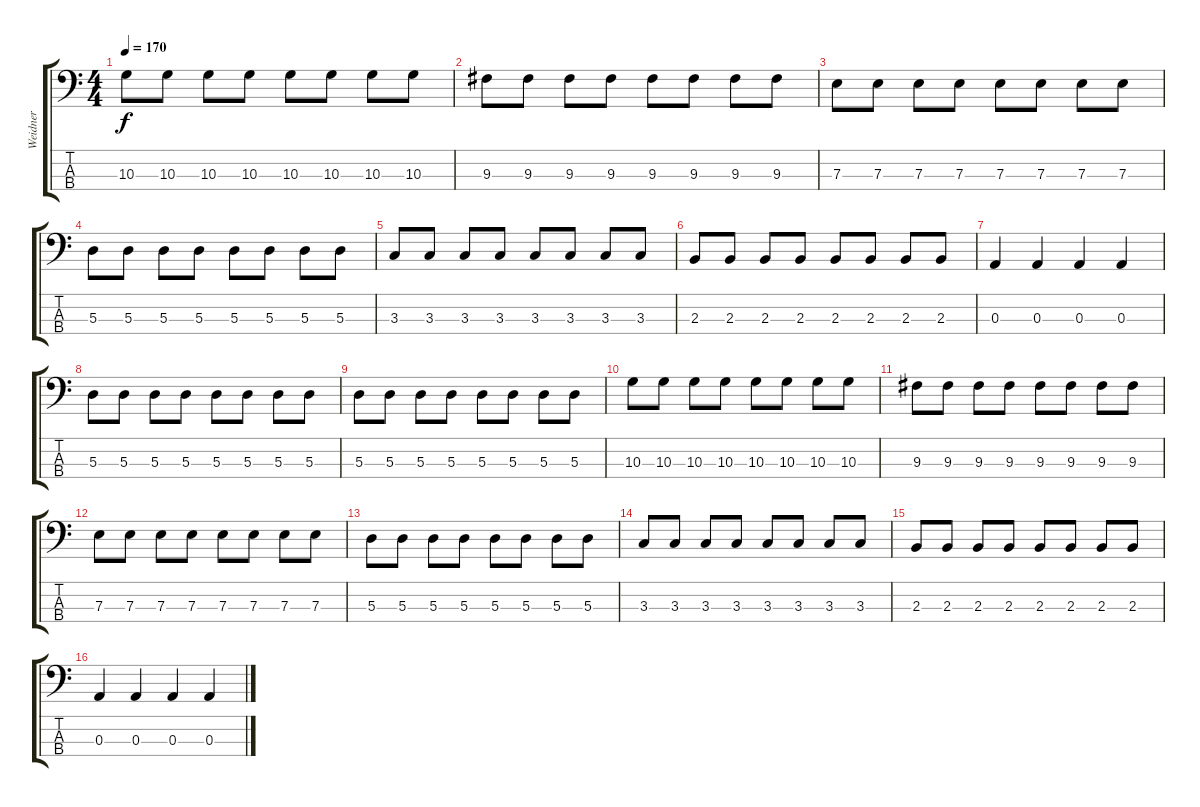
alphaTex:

\track ("Weidner" "Weidner") {instrument electricbasspick}
\staff {score tabs}
\tuning (G2 D2 A1 E1) {hide}
\ts (4 4)
\tempo 170
\clef f4
\ks c
10.3.8{dy f} 10.3.8 10.3.8 10.3.8 10.3.8 10.3.8 10.3.8 10.3.8 |
9.3.8 9.3.8 9.3.8 9.3.8 9.3.8 9.3.8 9.3.8 9.3.8 |
7.3.8 7.3.8 7.3.8 7.3.8 7.3.8 7.3.8 7.3.8 7.3.8 |
5.3.8 5.3.8 5.3.8 5.3.8 5.3.8 5.3.8 5.3.8 5.3.8 |
3.3.8 3.3.8 3.3.8 3.3.8 3.3.8 3.3.8 3.3.8 3.3.8 |
2.3.8 2.3.8 2.3.8 2.3.8 2.3.8 2.3.8 2.3.8 2.3.8 |
0.3.4 0.3.4 0.3.4 0.3.4 |
5.3.8 5.3.8 5.3.8 5.3.8 5.3.8 5.3.8 5.3.8 5.3.8 |
5.3.8 5.3.8 5.3.8 5.3.8 5.3.8 5.3.8 5.3.8 5.3.8 |
10.3.8 10.3.8 10.3.8 10.3.8 10.3.8 10.3.8 10.3.8 10.3.8 |
9.3.8 9.3.8 9.3.8 9.3.8 9.3.8 9.3.8 9.3.8 9.3.8 |
7.3.8 7.3.8 7.3.8 7.3.8 7.3.8 7.3.8 7.3.8 7.3.8 |
5.3.8 5.3.8 5.3.8 5.3.8 5.3.8 5.3.8 5.3.8 5.3.8 |
3.3.8 3.3.8 3.3.8 3.3.8 3.3.8 3.3.8 3.3.8 3.3.8 |
2.3.8 2.3.8 2.3.8 2.3.8 2.3.8 2.3.8 2.3.8 2.3.8 |
0.3.4 0.3.4 0.3.4 0.3.4
